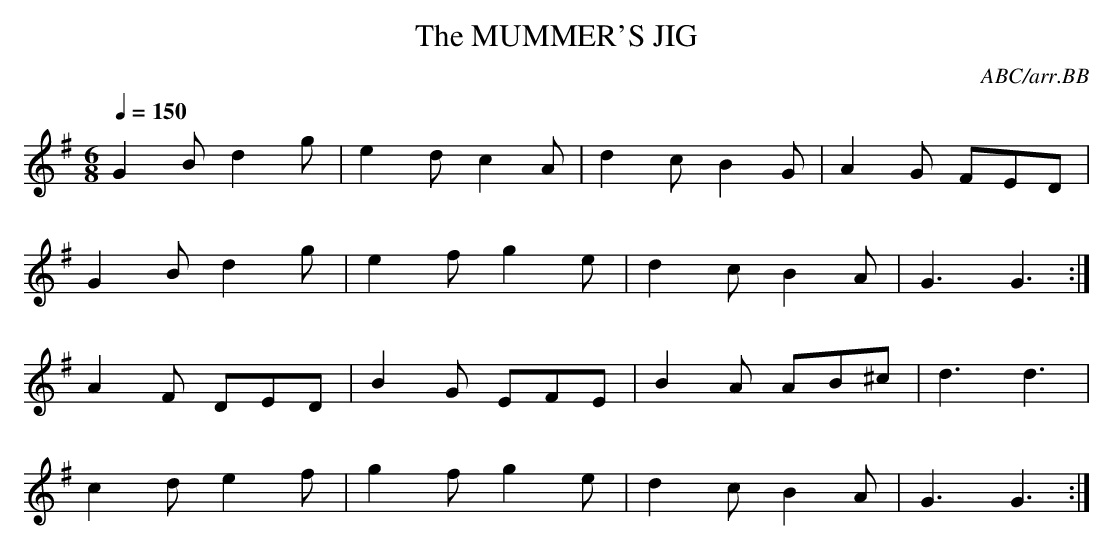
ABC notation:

X:1
T:MUMMER'S JIG, The
C:ABC/arr.BB
L:1/8
M:6/8
Q:1/4=150
K:G
G2B d2g|e2d c2A|d2c B2G|A2G FED |
G2B d2g|e2f g2e|d2c B2A|G3 G3 :|
A2F DED|B2G EFE|B2A AB^c|d3 d3 |
c2d e2f|g2f g2e|d2c B2A|G3 G3 :|
